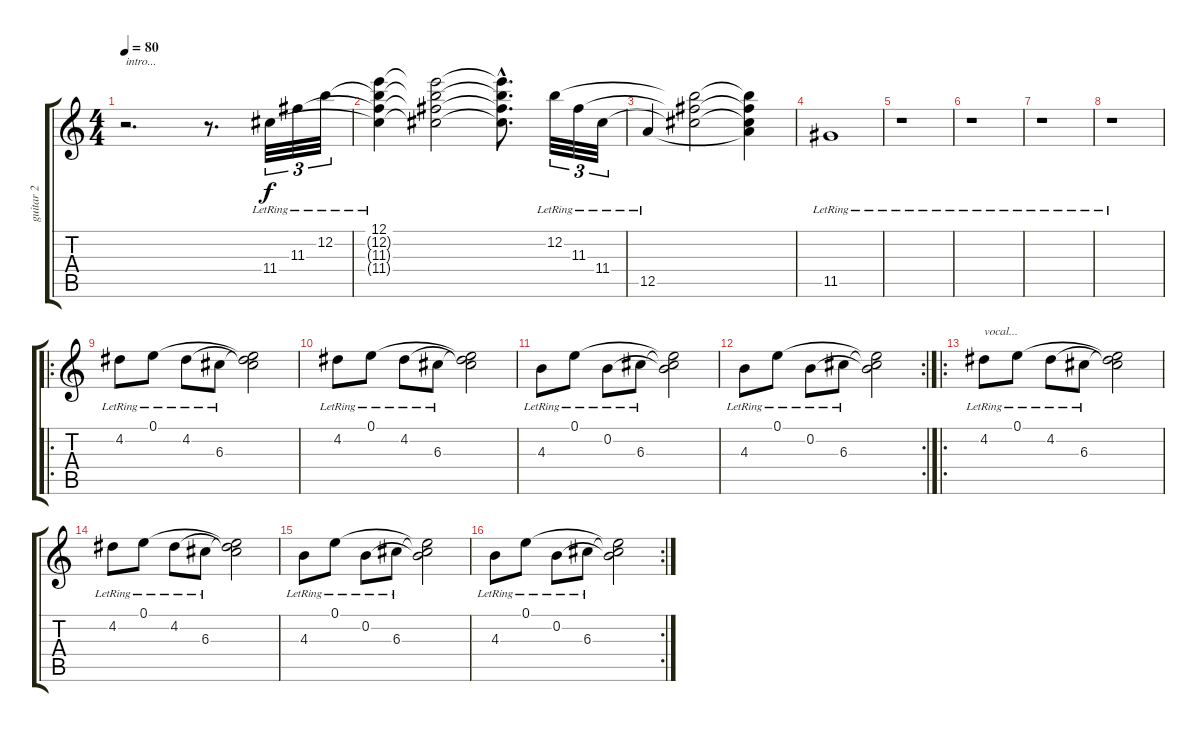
\track ("guitar 2" "guitar 2") {instrument electricguitarjazz}
\staff {score tabs}
\tuning (E4 B3 G3 D3 A2 E2) {hide}
\ts (4 4)
\tempo 80
\clef g2
\ks c
r.2{d txt "intro..." dy f instrument electricguitarjazz} r.8{d} 11.4{lr}.32{tu (3 2)} 11.3{lr}.32{tu (3 2)} 12.2{lr}.32{tu (3 2)} |
(12.1{lr} 12.2{t} 11.3{t} 11.4{t}).4 (12.1{t} 12.2{t} 11.3{t} 11.4{t}).2 (12.1{hac t} 12.2{hac t} 11.3{hac t} 11.4{hac t}).8{d} 12.2{lr}.32{tu (3 2)} 11.3{lr}.32{tu (3 2)} 11.4{lr}.32{tu (3 2)} |
12.5{lr}.4 (12.2{t} 11.3{t} 11.4{t}).2 (12.2{t} 11.3{t} 11.4{t} 12.5{t}).4 |
11.5{lr}.1 |
r.1 |
r.1 |
r.1 |
r.1 |
\ro
4.2{lr}.8 0.1{lr}.8 4.2{lr}.8 6.3{lr}.8 (0.1{t} 4.2{t} 6.3{t}).2 |
4.2{lr}.8 0.1{lr}.8 4.2{lr}.8 6.3{lr}.8 (0.1{t} 4.2{t} 6.3{t}).2 |
4.3{lr}.8 0.1{lr}.8 0.2{lr}.8 6.3{lr}.8 (0.1{t} 0.2{t} 6.3{t}).2 |
\rc 2
4.3{lr}.8 0.1{lr}.8 0.2{lr}.8 6.3{lr}.8 (0.1{t} 0.2{t} 6.3{t}).2 |
\ro
4.2{lr}.8{txt "vocal..."} 0.1{lr}.8 4.2{lr}.8 6.3{lr}.8 (0.1{t} 4.2{t} 6.3{t}).2 |
4.2{lr}.8 0.1{lr}.8 4.2{lr}.8 6.3{lr}.8 (0.1{t} 4.2{t} 6.3{t}).2 |
4.3{lr}.8 0.1{lr}.8 0.2{lr}.8 6.3{lr}.8 (0.1{t} 0.2{t} 6.3{t}).2 |
\rc 2
4.3{lr}.8 0.1{lr}.8 0.2{lr}.8 6.3{lr}.8 (0.1{t} 0.2{t} 6.3{t}).2
